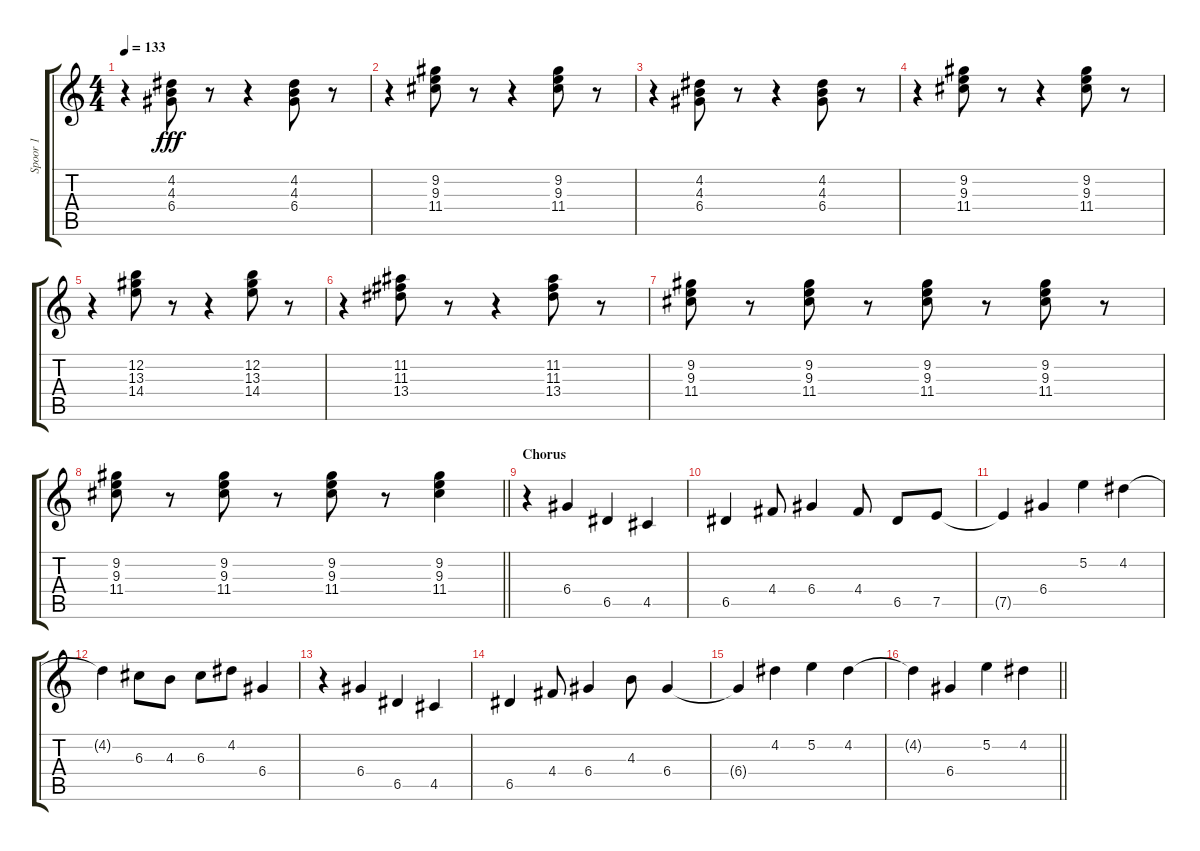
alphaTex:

\track ("Spoor 1" "Spoor 1") {instrument overdrivenguitar}
\staff {score tabs}
\tuning (E4 B3 G3 D3 A2 E2) {hide}
\ts (4 4)
\tempo 133
\clef g2
\ks c
r.4{dy fff} (4.2 4.3 6.4).8 r.8 r.4 (4.2 4.3 6.4).8 r.8 |
r.4 (9.2 9.3 11.4).8 r.8 r.4 (9.2 9.3 11.4).8 r.8 |
r.4 (4.2 4.3 6.4).8 r.8 r.4 (4.2 4.3 6.4).8 r.8 |
r.4 (9.2 9.3 11.4).8 r.8 r.4 (9.2 9.3 11.4).8 r.8 |
r.4 (12.2 13.3 14.4).8 r.8 r.4 (12.2 13.3 14.4).8 r.8 |
r.4 (11.2 11.3 13.4).8 r.8 r.4 (11.2 11.3 13.4).8 r.8 |
(9.2 9.3 11.4).8 r.8 (9.2 9.3 11.4).8 r.8 (9.2 9.3 11.4).8 r.8 (9.2 9.3 11.4).8 r.8 |
\barLineRight lightlight
(9.2 9.3 11.4).8 r.8 (9.2 9.3 11.4).8 r.8 (9.2 9.3 11.4).8 r.8 (9.2 9.3 11.4).4 |
\section ("" "Chorus")
r.4 6.4.4 6.5.4 4.5.4 |
6.5.4 4.4.8 6.4.4 4.4.8 6.5.8 7.5.8 |
7.5{t}.4 6.4.4 5.2.4 4.2.4 |
4.2{t}.4 6.3.8 4.3.8 6.3.8 4.2.8 6.4.4 |
r.4 6.4.4 6.5.4 4.5.4 |
6.5.4 4.4.8 6.4.4 4.3.8 6.4.4 |
6.4{t}.4 4.2.4 5.2.4 4.2.4 |
\barLineRight lightlight
4.2{t}.4 6.4.4 5.2.4 4.2.4
